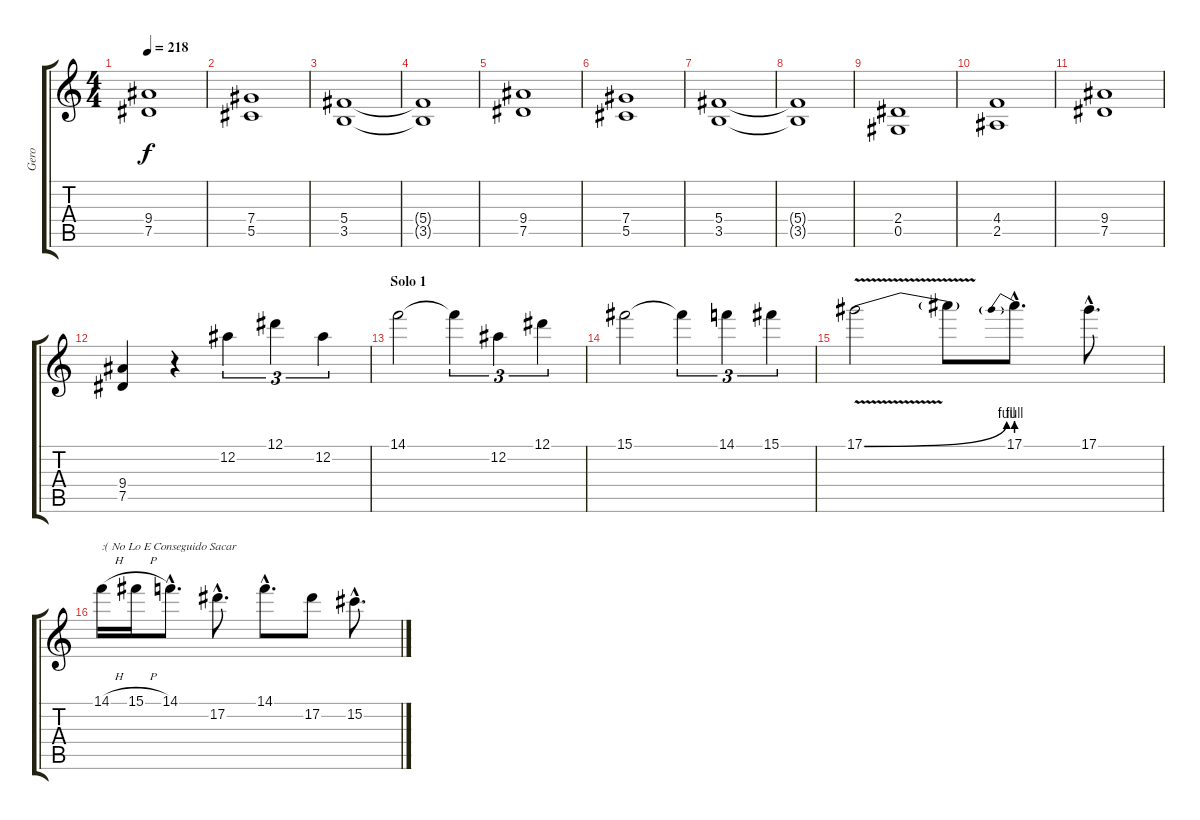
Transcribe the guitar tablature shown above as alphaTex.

\track ("Gero" "Gero") {instrument distortionguitar}
\staff {score tabs}
\tuning (Eb4 Bb3 Gb3 Db3 Ab2 Eb2) {hide}
\ts (4 4)
\tempo 218
\clef g2
\ks c
(9.4 7.5).1{dy f} |
(7.4 5.5).1 |
(5.4 3.5).1 |
(5.4{t} 3.5{t}).1 |
(9.4 7.5).1 |
(7.4 5.5).1 |
(5.4 3.5).1 |
(5.4{t} 3.5{t}).1 |
(2.4 0.5).1 |
(4.4 2.5).1 |
(9.4 7.5).1 |
(9.4 7.5).4 r.4 12.2.4{tu (3 2)} 12.1.4{tu (3 2)} 12.2.4{tu (3 2)} |
\section ("" "Solo 1")
14.1.2 14.1{t}.4{tu (3 2)} 12.2.4{tu (3 2)} 12.1.4{tu (3 2)} |
15.1.2 15.1{t}.4{tu (3 2)} 14.1.4{tu (3 2)} 15.1.4{tu (3 2)} |
17.1{be (bend 0 0 60 4) v}.2 17.1{t}.8 17.1{be (prebend 0 4 60 4) hac}.8{d} 17.1{hac}.8{d} |
14.1{h}.16{txt ":( No Lo E Conseguido Sacar"} 15.1{h}.16 14.1{hac}.8{d} 17.2{hac}.8{d} 14.1{hac}.8{d} 17.2.8 15.2{hac}.8{d}
